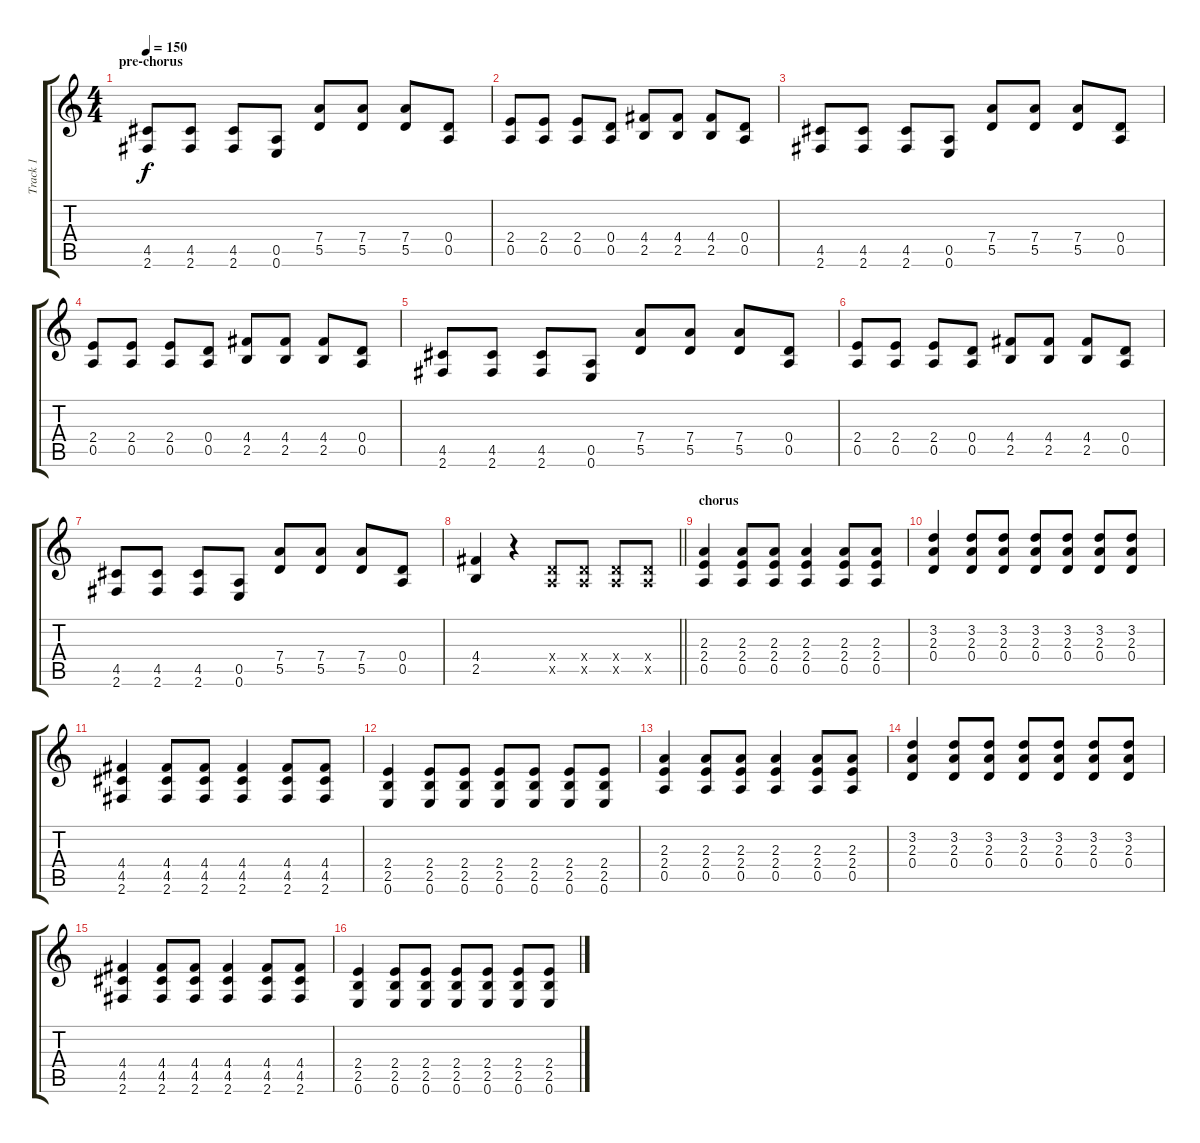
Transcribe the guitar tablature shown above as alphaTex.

\track ("Track 1" "Track 1") {instrument acousticguitarsteel}
\staff {score tabs}
\tuning (E4 B3 G3 D3 A2 E2) {hide}
\ts (4 4)
\section ("" "pre-chorus")
\tempo 150
\clef g2
\ks c
(4.5 2.6).8{dy f} (4.5 2.6).8 (4.5 2.6).8 (0.5 0.6).8 (7.4 5.5).8 (7.4 5.5).8 (7.4 5.5).8 (0.4 0.5).8 |
(2.4 0.5).8 (2.4 0.5).8 (2.4 0.5).8 (0.4 0.5).8 (4.4 2.5).8 (4.4 2.5).8 (4.4 2.5).8 (0.4 0.5).8 |
(4.5 2.6).8 (4.5 2.6).8 (4.5 2.6).8 (0.5 0.6).8 (7.4 5.5).8 (7.4 5.5).8 (7.4 5.5).8 (0.4 0.5).8 |
(2.4 0.5).8 (2.4 0.5).8 (2.4 0.5).8 (0.4 0.5).8 (4.4 2.5).8 (4.4 2.5).8 (4.4 2.5).8 (0.4 0.5).8 |
(4.5 2.6).8 (4.5 2.6).8 (4.5 2.6).8 (0.5 0.6).8 (7.4 5.5).8 (7.4 5.5).8 (7.4 5.5).8 (0.4 0.5).8 |
(2.4 0.5).8 (2.4 0.5).8 (2.4 0.5).8 (0.4 0.5).8 (4.4 2.5).8 (4.4 2.5).8 (4.4 2.5).8 (0.4 0.5).8 |
(4.5 2.6).8 (4.5 2.6).8 (4.5 2.6).8 (0.5 0.6).8 (7.4 5.5).8 (7.4 5.5).8 (7.4 5.5).8 (0.4 0.5).8 |
\barLineRight lightlight
(4.4 2.5).4 r.4 (0.4{x} 0.5{x}).8 (0.4{x} 0.5{x}).8 (0.4{x} 0.5{x}).8 (0.4{x} 0.5{x}).8 |
\section ("" "chorus")
(2.3 2.4 0.5).4 (2.3 2.4 0.5).8 (2.3 2.4 0.5).8 (2.3 2.4 0.5).4 (2.3 2.4 0.5).8 (2.3 2.4 0.5).8 |
(3.2 2.3 0.4).4 (3.2 2.3 0.4).8 (3.2 2.3 0.4).8 (3.2 2.3 0.4).8 (3.2 2.3 0.4).8 (3.2 2.3 0.4).8 (3.2 2.3 0.4).8 |
(4.4 4.5 2.6).4 (4.4 4.5 2.6).8 (4.4 4.5 2.6).8 (4.4 4.5 2.6).4 (4.4 4.5 2.6).8 (4.4 4.5 2.6).8 |
(2.4 2.5 0.6).4 (2.4 2.5 0.6).8 (2.4 2.5 0.6).8 (2.4 2.5 0.6).8 (2.4 2.5 0.6).8 (2.4 2.5 0.6).8 (2.4 2.5 0.6).8 |
(2.3 2.4 0.5).4 (2.3 2.4 0.5).8 (2.3 2.4 0.5).8 (2.3 2.4 0.5).4 (2.3 2.4 0.5).8 (2.3 2.4 0.5).8 |
(3.2 2.3 0.4).4 (3.2 2.3 0.4).8 (3.2 2.3 0.4).8 (3.2 2.3 0.4).8 (3.2 2.3 0.4).8 (3.2 2.3 0.4).8 (3.2 2.3 0.4).8 |
(4.4 4.5 2.6).4 (4.4 4.5 2.6).8 (4.4 4.5 2.6).8 (4.4 4.5 2.6).4 (4.4 4.5 2.6).8 (4.4 4.5 2.6).8 |
(2.4 2.5 0.6).4 (2.4 2.5 0.6).8 (2.4 2.5 0.6).8 (2.4 2.5 0.6).8 (2.4 2.5 0.6).8 (2.4 2.5 0.6).8 (2.4 2.5 0.6).8
